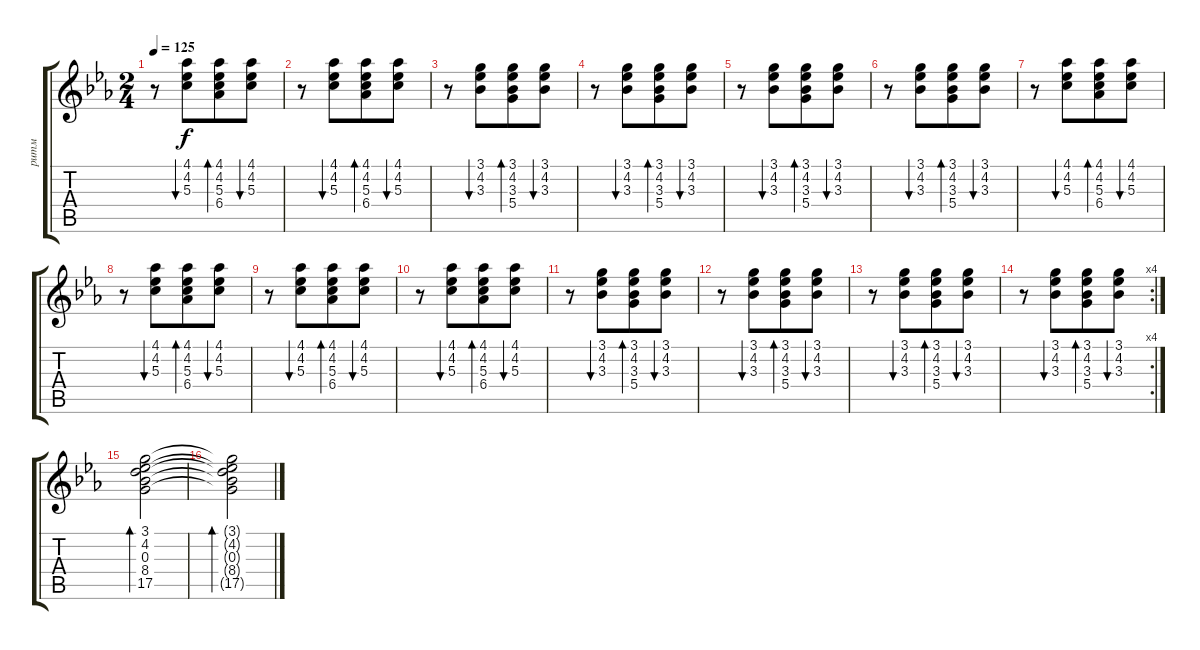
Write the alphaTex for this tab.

\track ("ритм" "ритм") {instrument acousticguitarsteel}
\staff {score tabs}
\tuning (E4 B3 G3 D3 A2 E2) {hide}
\ts (2 4)
\tempo 125
\clef g2
\ks cminor
r.8{dy f} (4.1 4.2 5.3).8{bu 60 beam merge} (4.1 4.2 5.3 6.4).8{bd 60} (4.1 4.2 5.3).8{bu 60} |
r.8 (4.1 4.2 5.3).8{bu 60 beam merge} (4.1 4.2 5.3 6.4).8{bd 60} (4.1 4.2 5.3).8{bu 60} |
r.8 (3.1 4.2 3.3).8{bu 60 beam merge} (3.1 4.2 3.3 5.4).8{bd 60} (3.1 4.2 3.3).8{bu 60} |
r.8 (3.1 4.2 3.3).8{bu 60 beam merge} (3.1 4.2 3.3 5.4).8{bd 60} (3.1 4.2 3.3).8{bu 60} |
r.8 (3.1 4.2 3.3).8{bu 60 beam merge} (3.1 4.2 3.3 5.4).8{bd 60} (3.1 4.2 3.3).8{bu 60} |
r.8 (3.1 4.2 3.3).8{bu 60 beam merge} (3.1 4.2 3.3 5.4).8{bd 60} (3.1 4.2 3.3).8{bu 60} |
r.8 (4.1 4.2 5.3).8{bu 60 beam merge} (4.1 4.2 5.3 6.4).8{bd 60} (4.1 4.2 5.3).8{bu 60} |
r.8 (4.1 4.2 5.3).8{bu 60 beam merge} (4.1 4.2 5.3 6.4).8{bd 60} (4.1 4.2 5.3).8{bu 60} |
r.8 (4.1 4.2 5.3).8{bu 60 beam merge} (4.1 4.2 5.3 6.4).8{bd 60} (4.1 4.2 5.3).8{bu 60} |
r.8 (4.1 4.2 5.3).8{bu 60 beam merge} (4.1 4.2 5.3 6.4).8{bd 60} (4.1 4.2 5.3).8{bu 60} |
r.8 (3.1 4.2 3.3).8{bu 60 beam merge} (3.1 4.2 3.3 5.4).8{bd 60} (3.1 4.2 3.3).8{bu 60} |
r.8 (3.1 4.2 3.3).8{bu 60 beam merge} (3.1 4.2 3.3 5.4).8{bd 60} (3.1 4.2 3.3).8{bu 60} |
r.8 (3.1 4.2 3.3).8{bu 60 beam merge} (3.1 4.2 3.3 5.4).8{bd 60} (3.1 4.2 3.3).8{bu 60} |
\rc 4
r.8 (3.1 4.2 3.3).8{bu 60 beam merge} (3.1 4.2 3.3 5.4).8{bd 60} (3.1 4.2 3.3).8{bu 60} |
(3.1 4.2 0.3 8.4 17.5).2{bd 60} |
(3.1{t} 4.2{t} 0.3{t} 8.4{t} 17.5{t}).2{bd 60}
